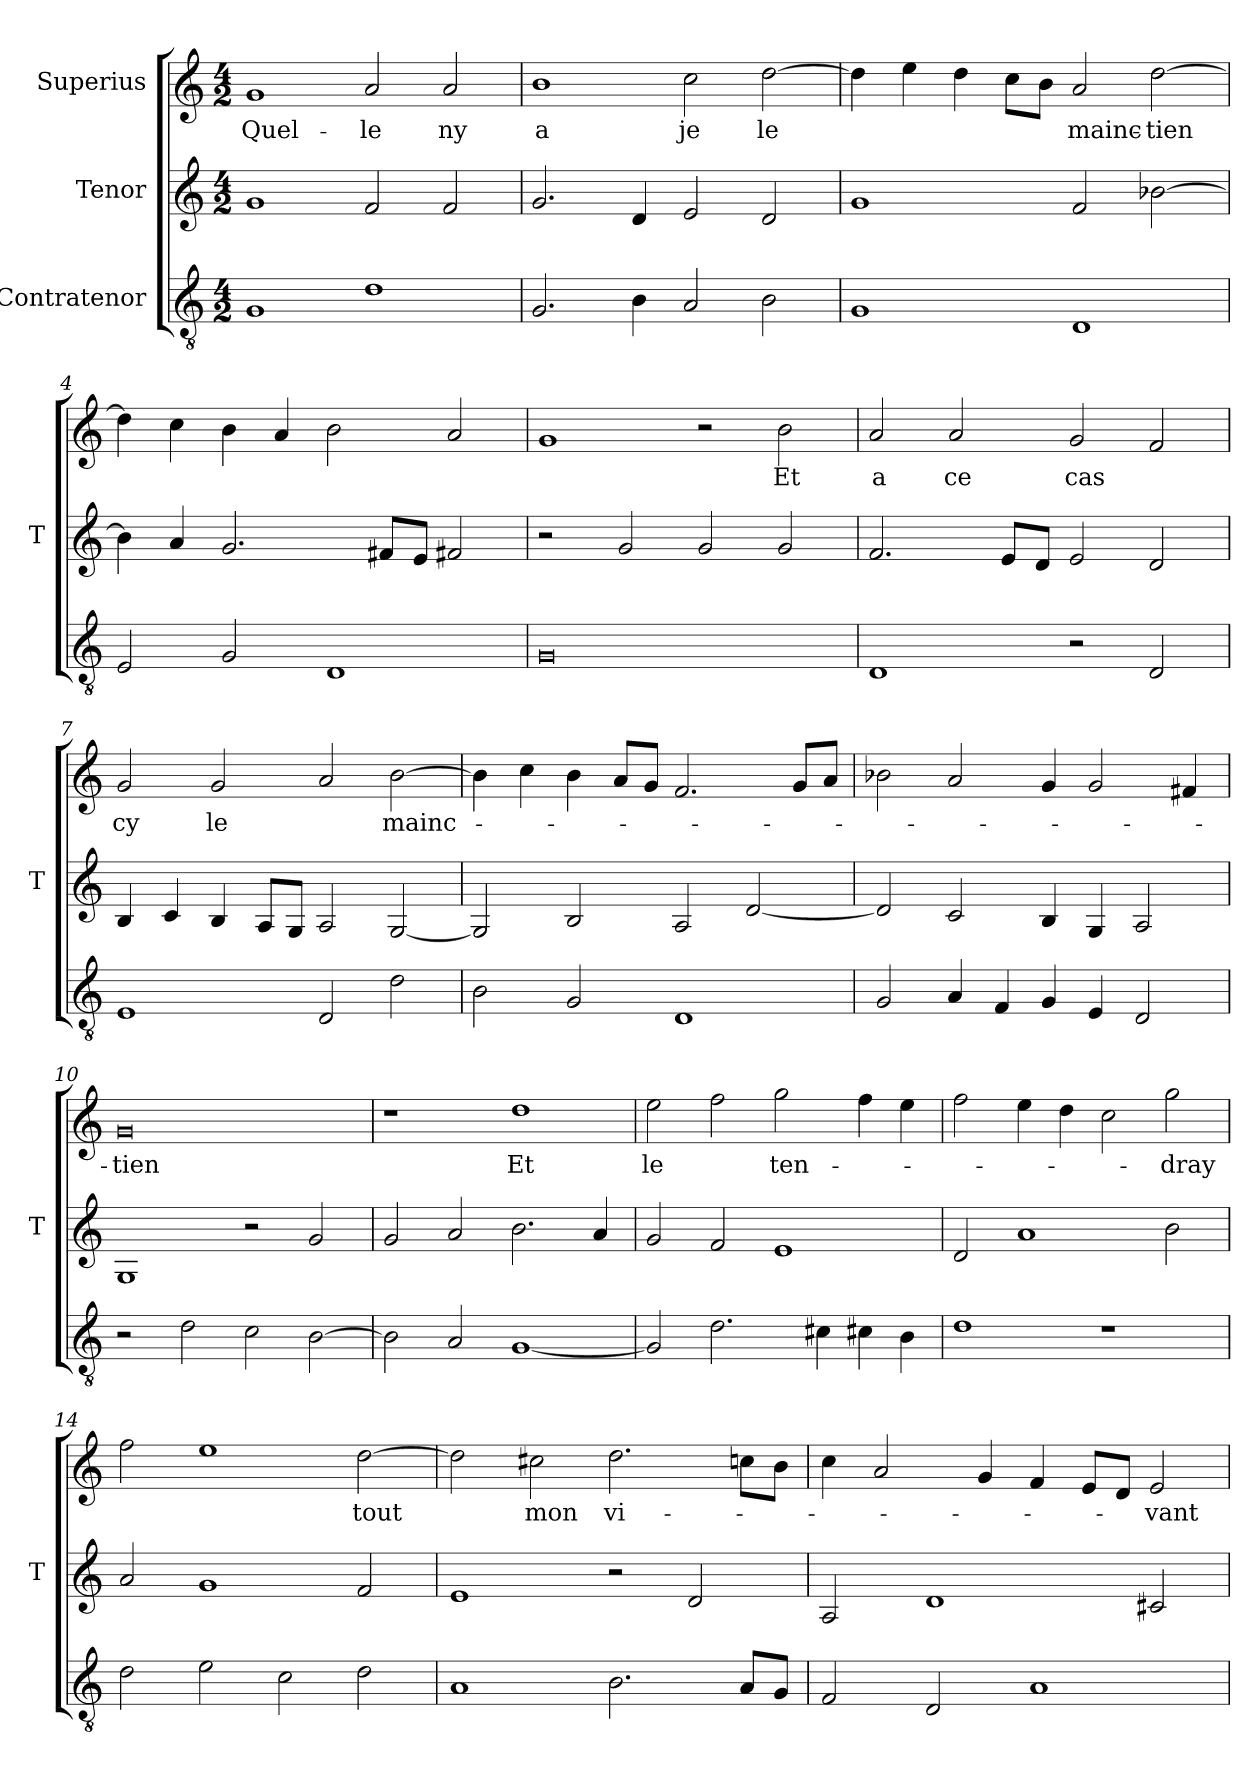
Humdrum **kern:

**kern	**kern	**kern	**text
*part3	*part2	*part1	*part1
*staff3	*staff2	*staff1	*staff1
*I"Contratenor	*I"Tenor	*I"Superius	*
*	*I'T	*	*
*clefGv2	*clefG2	*clefG2	*
*M4/2	*M4/2	*M4/2	*
=1	=1	=1	=1
1G	1g	1g	Quel-
1d	2f	2a	-le
.	2f	2a	-ny
=2	=2	=2	=2
2.G	2.g	1b	-a
4B	4d	.	.
2A	2e	2cc	-je
2B	2d	[2dd	-le
=3	=3	=3	=3
1G	1g	4dd]	.
.	.	4ee	.
.	.	4dd	.
.	.	8cc\L	.
.	.	8b\J	.
1D	2f	2a	mainc-
.	[2b-X	[2dd	-tien
=4	=4	=4	=4
2E	4b-]	4dd]	.
.	4a	4cc	.
2G	2.g	4b	.
.	.	4a	.
1D	.	2b	.
.	8f#X/L	.	.
.	8e/J	.	.
.	2f#X	2a	.
=5	=5	=5	=5
0G	2r	1g	.
.	2g	.	.
.	2g	2r	.
.	2g	2b	-Et
=6	=6	=6	=6
1D	2.f	2a	-a
.	.	2a	-ce
.	8e/L	.	.
.	8d/J	.	.
2r	2e	2g	-cas
2D	2d	2f	.
=7	=7	=7	=7
1E	4B	2g	-cy
.	4c	.	.
.	4B	2g	-le
.	8A/L	.	.
.	8G/J	.	.
2D	2A	2a	.
2d	[2G	[2b	mainc-
=8	=8	=8	=8
2B	2G]	4b]	.
.	.	4cc	.
2G	2B	4b	.
.	.	8a/L	.
.	.	8g/J	.
1D	2A	2.f	.
.	[2d	.	.
.	.	8g/L	.
.	.	8a/J	.
=9	=9	=9	=9
2G	2d]	2b-X	.
4A	2c	2a	.
4F	.	.	.
4G	4B	4g	.
4E	4G	2g	.
2D	2A	.	.
.	.	4f#X	.
=10	=10	=10	=10
2r	1G	0g	-tien
2d	.	.	.
2c	2r	.	.
[2B	2g	.	.
=11	=11	=11	=11
2B]	2g	1r	.
2A	2a	.	.
[1G	2.b	1dd	-Et
.	4a	.	.
=12	=12	=12	=12
2G]	2g	2ee	-le
2.d	2f	2ff	.
.	1e	2gg	ten-
4c#X	.	.	.
4c#X	.	4ff	.
4B	.	4ee	.
=13	=13	=13	=13
1d	2d	2ff	.
.	1a	4ee	.
.	.	4dd	.
1r	.	2cc	.
.	2b	2gg	-dray
=14	=14	=14	=14
2d	2a	2ff	.
2e	1g	1ee	.
2c	.	.	.
2d	2f	[2dd	-tout
=15	=15	=15	=15
1A	1e	2dd]	.
.	.	2cc#X	-mon
2.B	2r	2.dd	vi-
.	2d	.	.
8A/L	.	8cc\L	.
8G/J	.	8b\J	.
=16	=16	=16	=16
2F	2A	4cc	.
.	.	2a	.
2D	1d	.	.
.	.	4g	.
1A	.	4f	.
.	.	8e/L	.
.	.	8d/J	.
.	2c#X	2e	-vant
=	=	=	=
*-	*-	*-	*-
